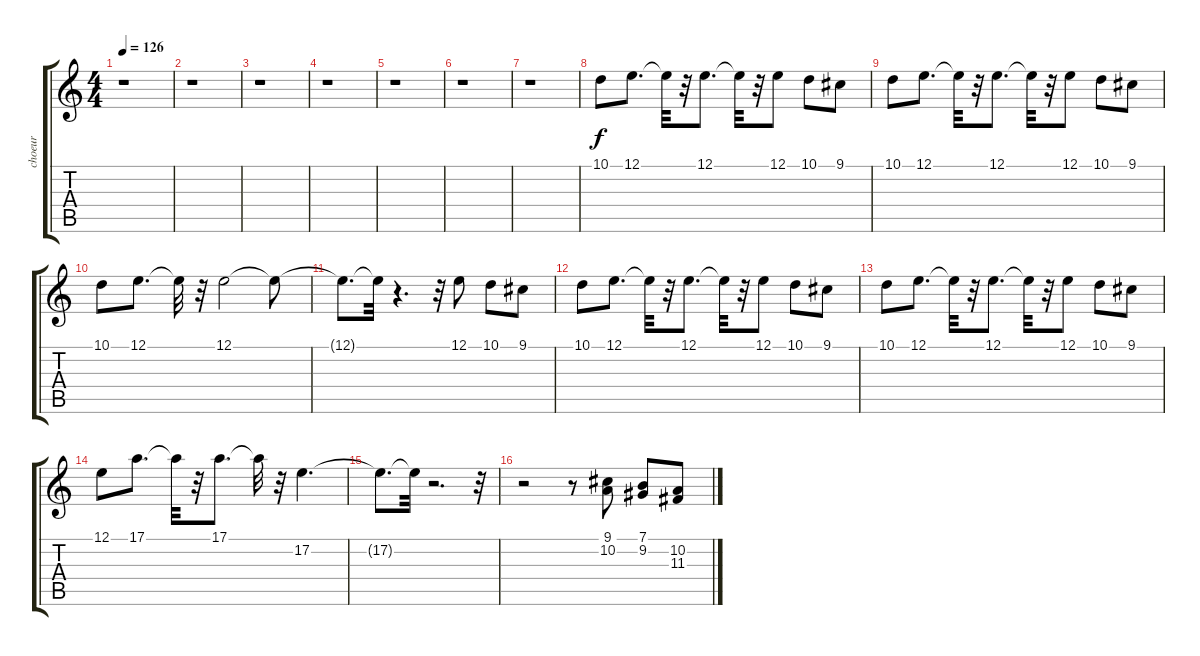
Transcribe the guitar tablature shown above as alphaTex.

\track ("choeur" "choeur") {instrument trombone}
\staff {score tabs}
\tuning (E4 B3 G3 D3 A2 E2) {hide}
\ts (4 4)
\tempo 126
\clef g2
\ks c
r.1{dy f} |
r.1 |
r.1 |
r.1 |
r.1 |
r.1 |
r.1 |
10.1.8 12.1.8{d} 12.1{t}.32 r.32 12.1.8{d} 12.1{t}.32 r.32 12.1.8 10.1.8 9.1.8 |
10.1.8 12.1.8{d} 12.1{t}.32 r.32 12.1.8{d} 12.1{t}.32 r.32 12.1.8 10.1.8 9.1.8 |
10.1.8 12.1.8{d} 12.1{t}.32 r.32 12.1.2 12.1{t}.8 |
12.1{t}.8{d} 12.1{t}.32 r.4{d} r.32 12.1.8 10.1.8 9.1.8 |
10.1.8 12.1.8{d} 12.1{t}.32 r.32 12.1.8{d} 12.1{t}.32 r.32 12.1.8 10.1.8 9.1.8 |
10.1.8 12.1.8{d} 12.1{t}.32 r.32 12.1.8{d} 12.1{t}.32 r.32 12.1.8 10.1.8 9.1.8 |
12.1.8 17.1.8{d} 17.1{t}.32 r.32 17.1.8{d} 17.1{t}.32 r.32 17.2.4{d} |
17.2{t}.8{d} 17.2{t}.32 r.2{d} r.32 |
r.2 r.8 (9.1 10.2).8 (7.1 9.2).8 (10.2 11.3).8
